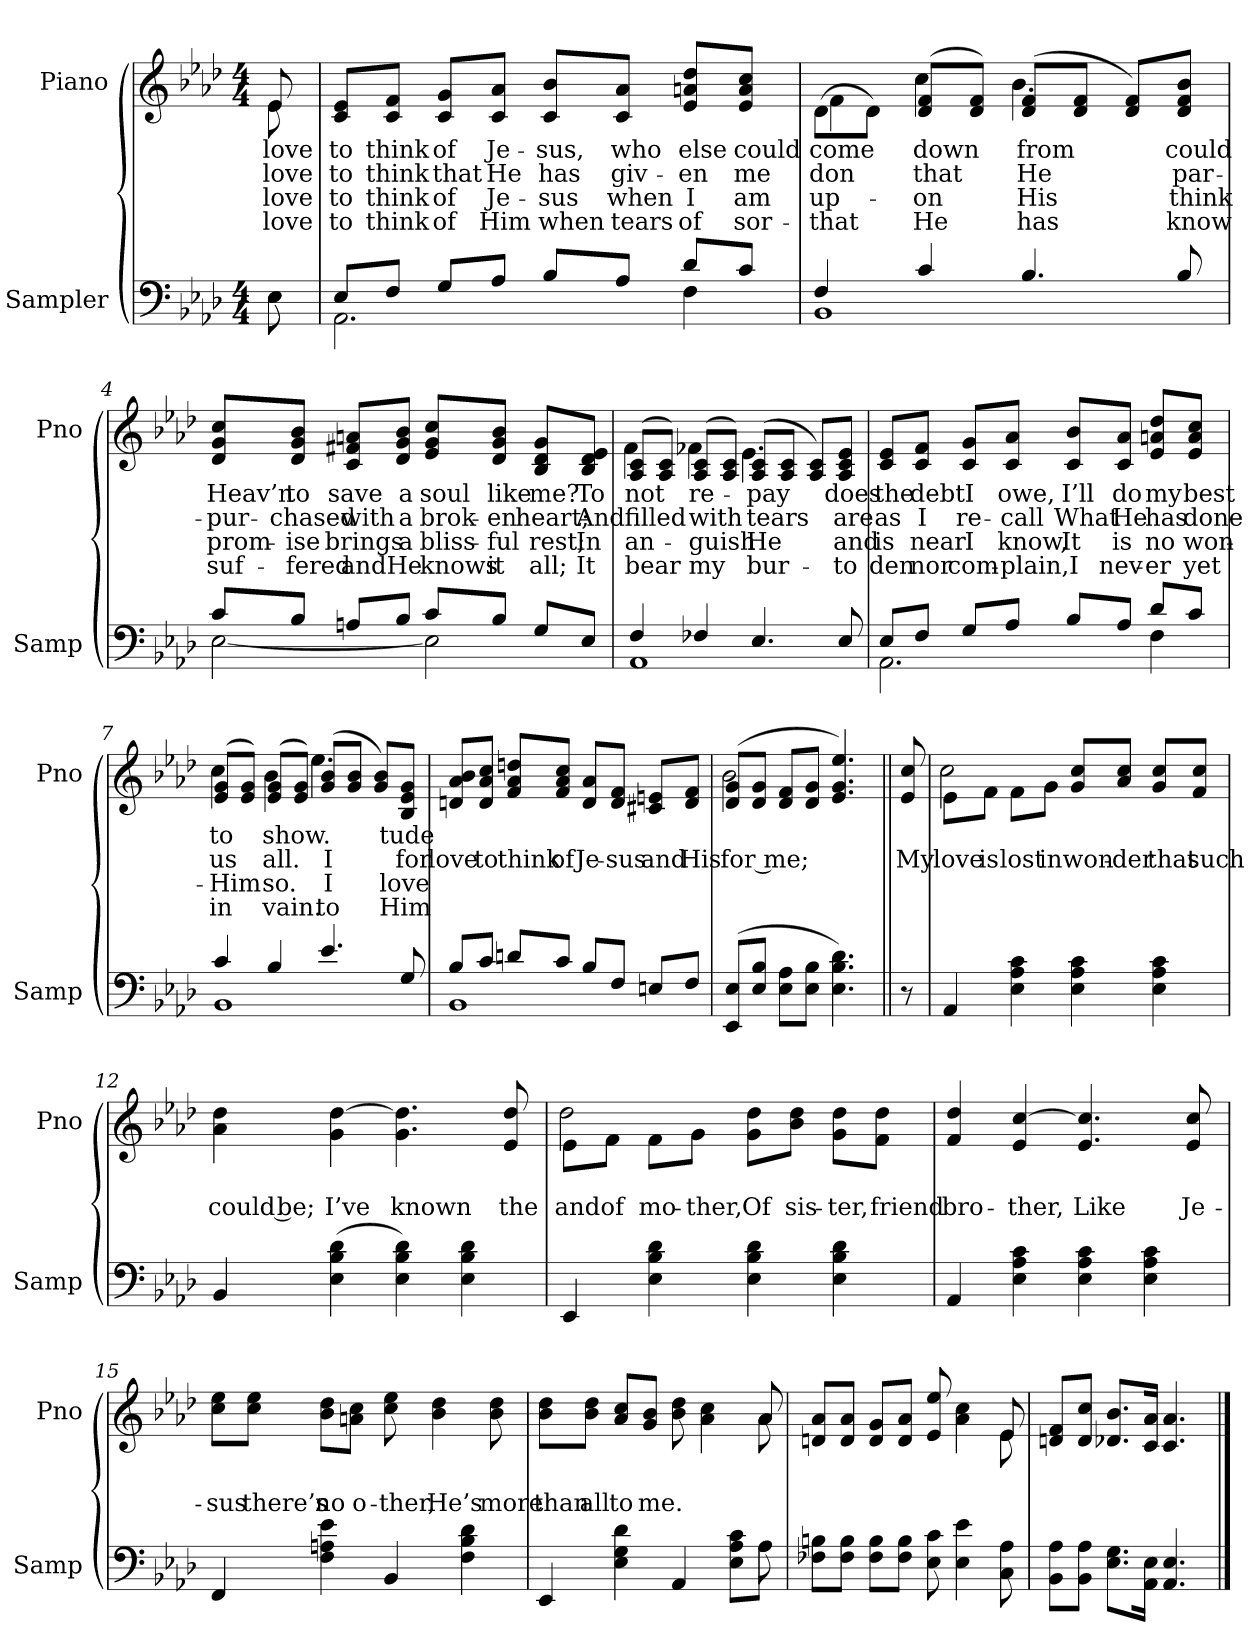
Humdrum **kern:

**kern	**kern	**text	**text	**text	**text
*part2	*part1	*part1	*part1	*part1	*part1
*staff2	*staff1	*staff1	*staff1	*staff1	*staff1
*I"Sampler	*I"Piano	*	*	*	*
*I'Samp	*I'Pno	*	*	*	*
*clefF4	*clefG2	*	*	*	*
*k[b-e-a-d-]	*k[b-e-a-d-]	*	*	*	*
*A-:	*A-:	*	*	*	*
*M4/4	*M4/4	*	*	*	*
=1	=1	=1	=1	=1	=1
*^	*^	*	*	*	*
8E-\	8E-	8e-/	8e-	love	love	love	love
*	*	*v	*v	*	*	*	*
=2	=2	=2	=2	=2	=2	=2
8E-/L	2.AA-	8c/ 8e-/L	to	to	to	to
8F/J	.	8c/ 8f/J	think	think	think	think
8G/L	.	8c/ 8g/L	of	that	of	of
8A-/J	.	8c/ 8a-/J	Je-	He	Je-	Him
8B-/L	.	8c/ 8b-/L	-sus,	has	-sus	when
8A-/J	.	8c/ 8a-/J	who	giv-	when	tears
8d-/L	4F	8e-/ 8an/ 8dd-/L	else	-en	I	of
8c/J	.	8e-/ 8a/ 8cc/J	could	me	am	sor-
=3	=3	=3	=3	=3	=3	=3
*	*	*^	*	*	*	*
4F/	1BB-	(8d-\L	4f	come	-don	up-	that
.	.	8d-\J)	.	.	.	.	.
4c/	.	(8d-/ 8f/L	4cc	down	that	-on	He
.	.	8d-/ 8f/J)	.	.	.	.	.
4.B-/	.	(8d-/ 8f/L	4.b-	from	He	His	has
.	.	8d-/ 8f/J	.	.	.	.	.
.	.	8d-/ 8f/L)	.	.	.	.	.
8B-/	.	8d-/ 8f/ 8b-/J	8ryy	could	par-	think	know
*	*	*v	*v	*	*	*	*
=4	=4	=4	=4	=4	=4	=4
8c/L	[2E-	8d-/ 8g/ 8cc/L	Heav’n	pur-	prom-	suf-
8B-/J	.	8d-/ 8g/ 8b-/J	to	-chased	-ise	-fered
8An/L	.	8c/ 8f#X/ 8an/L	save	with	brings	and
8B-/J	.	8d-/ 8g/ 8b-/J	a	a	a	He
8c/L	2E-]	8e-/ 8g/ 8cc/L	soul	brok-	bliss-	knows
8B-/J	.	8d-/ 8g/ 8b-/J	like	-en	-ful	it
8G/L	.	8B-/ 8d-/ 8g/L	me?	heart;	rest;	all;
8E-/J	.	8B-/ 8d-/ 8e-/J	To	And	In	It
=5	=5	=5	=5	=5	=5	=5
*	*	*^	*	*	*	*
4F/	1AA-	(8A-/ 8c/L	4f	not	filled	an-	bear
.	.	8A-/ 8c/J)	.	.	.	.	.
4F-X/	.	(8A-/ 8c/L	4f-X	re-	with	-guish	my
.	.	8A-/ 8c/J)	.	.	.	.	.
4.E-/	.	(8A-/ 8c/L	4.e-	-pay	tears	He	bur-
.	.	8A-/ 8c/J	.	.	.	.	.
.	.	8A-/ 8c/L)	.	.	.	.	.
8E-/	.	8A-/ 8c/ 8e-/J	8ryy	does	are	and	to
*	*	*v	*v	*	*	*	*
=6	=6	=6	=6	=6	=6	=6
8E-/L	2.AA-	8c/ 8e-/L	the	as	is	-den
8F/J	.	8c/ 8f/J	debt	I	near	nor
8G/L	.	8c/ 8g/L	I	re-	I	com-
8A-/J	.	8c/ 8a-/J	owe,	-call	know,	-plain,
8B-/L	.	8c/ 8b-/L	I’ll	What	It	I
8A-/J	.	8c/ 8a-/J	do	He	is	nev-
8d-/L	4F	8e-/ 8an/ 8dd-/L	my	has	no	-er
8c/J	.	8e-/ 8a/ 8cc/J	best	done	won-	yet
=7	=7	=7	=7	=7	=7	=7
*	*	*^	*	*	*	*
4c/	1BB-	(8e-/ 8g/L	4cc	to	us	Him	in
.	.	8e-/ 8g/J)	.	.	.	.	.
4B-/	.	(8e-/ 8g/L	4b-	show.	all.	so.	vain.
.	.	8e-/ 8g/J)	.	.	.	.	.
4.e-/	.	(8g/ 8b-/L	4.ee-	.	I	I	to
.	.	8g/ 8b-/J	.	.	.	.	.
.	.	8g/ 8b-/L)	.	.	.	.	.
8G/	.	8B-/ 8e-/ 8g/J	8ryy	-tude	for	love	Him
*	*	*v	*v	*	*	*	*
=8	=8	=8	=8	=8	=8	=8
8B-/L	1BB-	8dn/ 8a-/ 8b-/L	.	love	.	.
8c/J	.	8d/ 8a-/ 8cc/J	.	to	.	.
8dn/L	.	8f/ 8a-/ 8ddn/L	.	think	.	.
8c/J	.	8f/ 8a-/ 8cc/J	.	of	.	.
8B-/L	.	8d/ 8a-/L	.	Je-	.	.
8F/J	.	8d/ 8f/J	.	-sus	.	.
8En/L	.	8c#X/ 8en/L	.	and	.	.
8F/J	.	8d/ 8f/J	.	His	.	.
*v	*v	*	*	*	*	*
=9	=9	=9	=9	=9	=9
*	*^	*	*	*	*
(8EE-/ 8E-/L	(8d-/ 8g/L	2b-	.	for me;	.	.
8E-/ 8B-/J	8d-/ 8g/J	.	.	.	.	.
8E-\ 8A-\L	8d-/ 8f/L	.	.	.	.	.
8E-\ 8B-\J	8d-/ 8g/J	.	.	.	.	.
4.E- 4.B- 4.d-)	4.e- 4.g 4.ee-)	4.ryy	.	.	.	.
!	!	!LO:TX:t=Refrain	!	!	!	!
*	*v	*v	*	*	*	*
=10||	=10||	=10||	=10||	=10||	=10||
8r	8e- 8cc	.	My	.	.
=11	=11	=11	=11	=11	=11
*	*^	*	*	*	*
4AA-	8e-\L	2cc	.	love	.	.
.	8f\J	.	.	is	.	.
4E- 4A- 4c	8f\L	.	.	lost	.	.
.	8g\J	.	.	in	.	.
4E- 4A- 4c	8g/ 8cc/L	2ryy	.	won-	.	.
.	8a-/ 8cc/J	.	.	-der	.	.
4E- 4A- 4c	8g/ 8cc/L	.	.	that	.	.
.	8f/ 8cc/J	.	.	such	.	.
*	*v	*v	*	*	*	*
=12	=12	=12	=12	=12	=12
4BB-	4a- 4dd-	.	could be;	.	.
(4E- 4B- 4d-	4g [4dd-	.	I’ve	.	.
4E- 4B- 4d-)	4.g 4.dd-]	.	known	.	.
4E- 4B- 4d-	.	.	.	.	.
.	8e- 8dd-	.	the	.	.
=13	=13	=13	=13	=13	=13
*	*^	*	*	*	*
4EE-	8e-\L	2dd-	.	and	.	.
.	8f\J	.	.	of	.	.
4E- 4B- 4d-	8f\L	.	.	mo-	.	.
.	8g\J	.	.	-ther,	.	.
4E- 4B- 4d-	8g\ 8dd-\L	2ryy	.	Of	.	.
.	8b-\ 8dd-\J	.	.	sis-	.	.
4E- 4B- 4d-	8g\ 8dd-\L	.	.	-ter,	.	.
.	8f\ 8dd-\J	.	.	friend	.	.
*	*v	*v	*	*	*	*
=14	=14	=14	=14	=14	=14
4AA-	4f 4dd-	.	bro-	.	.
4E- 4A- 4c	4e- [4cc	.	-ther,	.	.
4E- 4A- 4c	4.e- 4.cc]	.	Like	.	.
4E- 4A- 4c	.	.	.	.	.
.	8e- 8cc	.	Je-	.	.
=15	=15	=15	=15	=15	=15
4FF	8cc\ 8ee-\L	.	-sus	.	.
.	8cc\ 8ee-\J	.	there’s	.	.
4F 4An 4e-	8b-\ 8dd-\L	.	no	.	.
.	8an\ 8cc\J	.	o-	.	.
4BB-	8cc 8ee-	.	-ther,	.	.
.	4b- 4dd-	.	He’s	.	.
4F 4B- 4d-	.	.	.	.	.
.	8b- 8dd-	.	more	.	.
=16	=16	=16	=16	=16	=16
*^	*^	*	*	*	*
4EE-	2..ryy	8b-\ 8dd-\L	2..ryy	.	than	.	.
.	.	8b-\ 8dd-\J	.	.	all	.	.
4E- 4G 4d-	.	8a-/ 8cc/L	.	.	to	.	.
.	.	8g/ 8b-/J	.	.	me.	.	.
4AA-	.	8b- 8dd-	.	.	.	.	.
.	.	4a- 4cc	.	.	.	.	.
8E-\ 8A-\ 8c\L	.	.	.	.	.	.	.
8A-\J	8A-	8a-/	8a-	.	.	.	.
*v	*v	*	*	*	*	*	*
=17	=17	=17	=17	=17	=17	=17
8F-X\ 8Bn\L	8dn/ 8a-/L	2..ryy	.	.	.	.
8F-\ 8B\J	8d/ 8a-/J	.	.	.	.	.
8F-\ 8B\L	8d/ 8g/L	.	.	.	.	.
8F-\ 8B\J	8d/ 8a-/J	.	.	.	.	.
8E- 8c	8e- 8ee-	.	.	.	.	.
4E- 4e-	4a- 4cc	.	.	.	.	.
8C 8A-	8e-/	8e-	.	.	.	.
*	*v	*v	*	*	*	*
=18	=18	=18	=18	=18	=18
8BB-\ 8A-\L	8dn/ 8f/L	.	.	.	.
8BB-\ 8A-\J	8d/ 8cc/J	.	.	.	.
8.E-\ 8.G\L	8.d-X/ 8.b-/L	.	.	.	.
16AA-\ 16E-\Jk	16c/ 16a-/Jk	.	.	.	.
4.AA- 4.E-	4.c 4.a-	.	.	.	.
==	==	==	==	==	==
*-	*-	*-	*-	*-	*-
